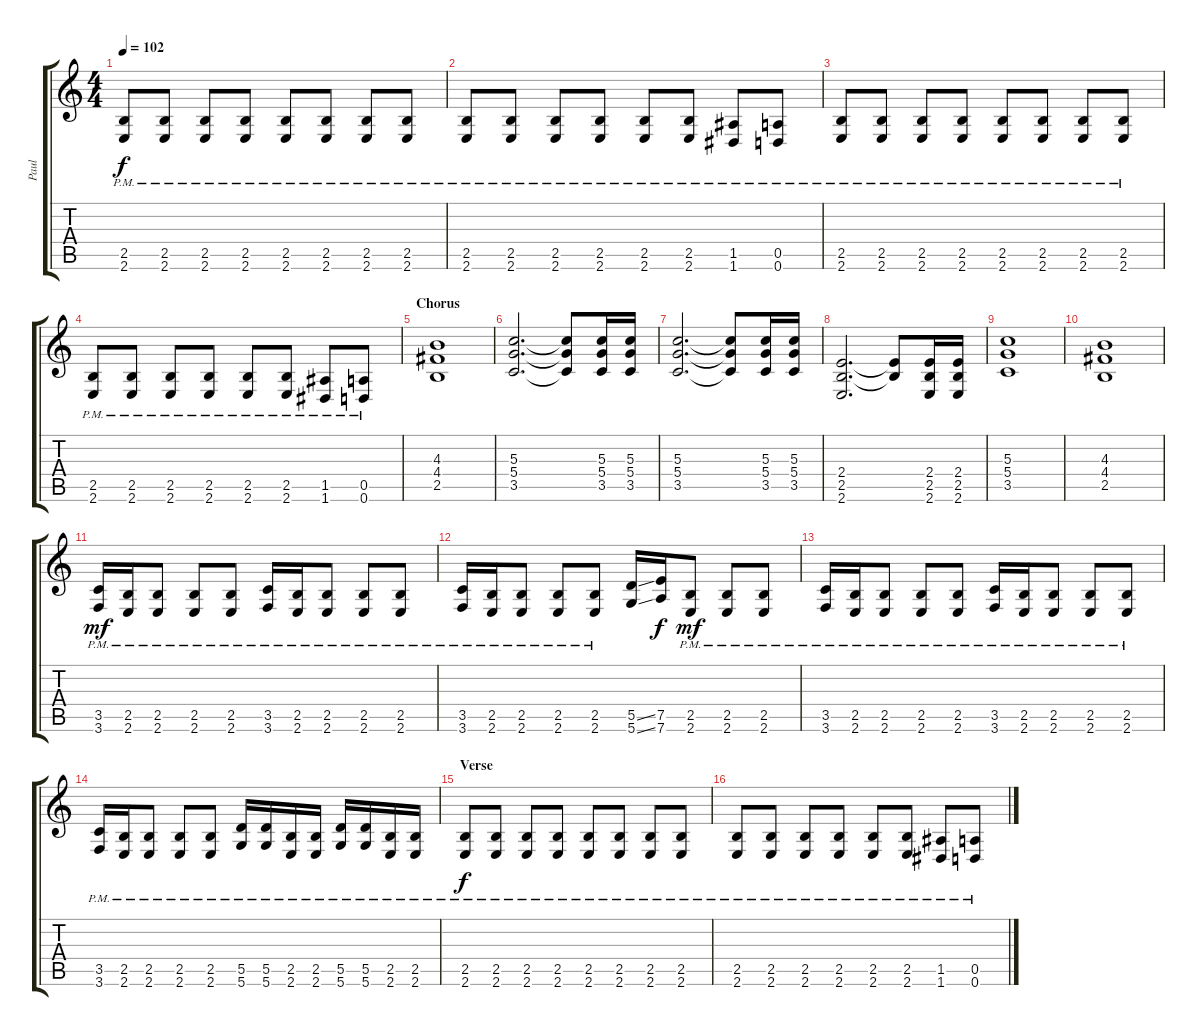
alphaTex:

\track ("Paul" "Paul") {instrument distortionguitar}
\staff {score tabs}
\tuning (E4 B3 G3 D3 A2 D2) {hide}
\ts (4 4)
\tempo 102
\clef g2
\ks c
(2.5{pm} 2.6{pm}).8{dy f} (2.5{pm} 2.6{pm}).8 (2.5{pm} 2.6{pm}).8 (2.5{pm} 2.6{pm}).8 (2.5{pm} 2.6{pm}).8 (2.5{pm} 2.6{pm}).8 (2.5{pm} 2.6{pm}).8 (2.5{pm} 2.6{pm}).8 |
(2.5{pm} 2.6{pm}).8 (2.5{pm} 2.6{pm}).8 (2.5{pm} 2.6{pm}).8 (2.5{pm} 2.6{pm}).8 (2.5{pm} 2.6{pm}).8 (2.5{pm} 2.6{pm}).8 (1.5{pm} 1.6{pm}).8 (0.5{pm} 0.6{pm}).8 |
(2.5{pm} 2.6{pm}).8 (2.5{pm} 2.6{pm}).8 (2.5{pm} 2.6{pm}).8 (2.5{pm} 2.6{pm}).8 (2.5{pm} 2.6{pm}).8 (2.5{pm} 2.6{pm}).8 (2.5{pm} 2.6{pm}).8 (2.5{pm} 2.6{pm}).8 |
(2.5{pm} 2.6{pm}).8 (2.5{pm} 2.6{pm}).8 (2.5{pm} 2.6{pm}).8 (2.5{pm} 2.6{pm}).8 (2.5{pm} 2.6{pm}).8 (2.5{pm} 2.6{pm}).8 (1.5{pm} 1.6{pm}).8 (0.5{pm} 0.6{pm}).8 |
\section ("" "Chorus")
(4.3 4.4 2.5).1 |
(5.3 5.4 3.5).2{d} (5.3{t} 5.4{t} 3.5{t}).8 (5.3 5.4 3.5).16 (5.3 5.4 3.5).16 |
(5.3 5.4 3.5).2{d} (5.3{t} 5.4{t} 3.5{t}).8 (5.3 5.4 3.5).16 (5.3 5.4 3.5).16 |
(2.4 2.5 2.6).2{d} (2.4{t} 2.5{t}).8 (2.4 2.5 2.6).16 (2.4 2.5 2.6).16 |
(5.3 5.4 3.5).1 |
(4.3 4.4 2.5).1 |
(3.5{pm} 3.6{pm}).16{dy mf} (2.5{pm} 2.6{pm}).16 (2.5{pm} 2.6{pm}).8 (2.5{pm} 2.6{pm}).8 (2.5{pm} 2.6{pm}).8 (3.5{pm} 3.6{pm}).16 (2.5{pm} 2.6{pm}).16 (2.5{pm} 2.6{pm}).8 (2.5{pm} 2.6{pm}).8 (2.5{pm} 2.6{pm}).8 |
(3.5{pm} 3.6{pm}).16 (2.5{pm} 2.6{pm}).16 (2.5{pm} 2.6{pm}).8 (2.5{pm} 2.6{pm}).8 (2.5{pm} 2.6{pm}).8 (5.5{ss} 5.6{ss}).16 (7.5 7.6).16{dy f} (2.5{pm} 2.6{pm}).8{dy mf} (2.5{pm} 2.6{pm}).8 (2.5{pm} 2.6{pm}).8 |
(3.5{pm} 3.6{pm}).16 (2.5{pm} 2.6{pm}).16 (2.5{pm} 2.6{pm}).8 (2.5{pm} 2.6{pm}).8 (2.5{pm} 2.6{pm}).8 (3.5{pm} 3.6{pm}).16 (2.5{pm} 2.6{pm}).16 (2.5{pm} 2.6{pm}).8 (2.5{pm} 2.6{pm}).8 (2.5{pm} 2.6{pm}).8 |
(3.5{pm} 3.6{pm}).16 (2.5{pm} 2.6{pm}).16 (2.5{pm} 2.6{pm}).8 (2.5{pm} 2.6{pm}).8 (2.5{pm} 2.6{pm}).8 (5.5{pm} 5.6{pm}).16 (5.5{pm} 5.6{pm}).16 (2.5{pm} 2.6{pm}).16 (2.5{pm} 2.6{pm}).16 (5.5{pm} 5.6{pm}).16 (5.5{pm} 5.6{pm}).16 (2.5{pm} 2.6{pm}).16 (2.5{pm} 2.6{pm}).16 |
\section ("" "Verse")
(2.5{pm} 2.6{pm}).8{dy f} (2.5{pm} 2.6{pm}).8 (2.5{pm} 2.6{pm}).8 (2.5{pm} 2.6{pm}).8 (2.5{pm} 2.6{pm}).8 (2.5{pm} 2.6{pm}).8 (2.5{pm} 2.6{pm}).8 (2.5{pm} 2.6{pm}).8 |
(2.5{pm} 2.6{pm}).8 (2.5{pm} 2.6{pm}).8 (2.5{pm} 2.6{pm}).8 (2.5{pm} 2.6{pm}).8 (2.5{pm} 2.6{pm}).8 (2.5{pm} 2.6{pm}).8 (1.5{pm} 1.6{pm}).8 (0.5{pm} 0.6{pm}).8
